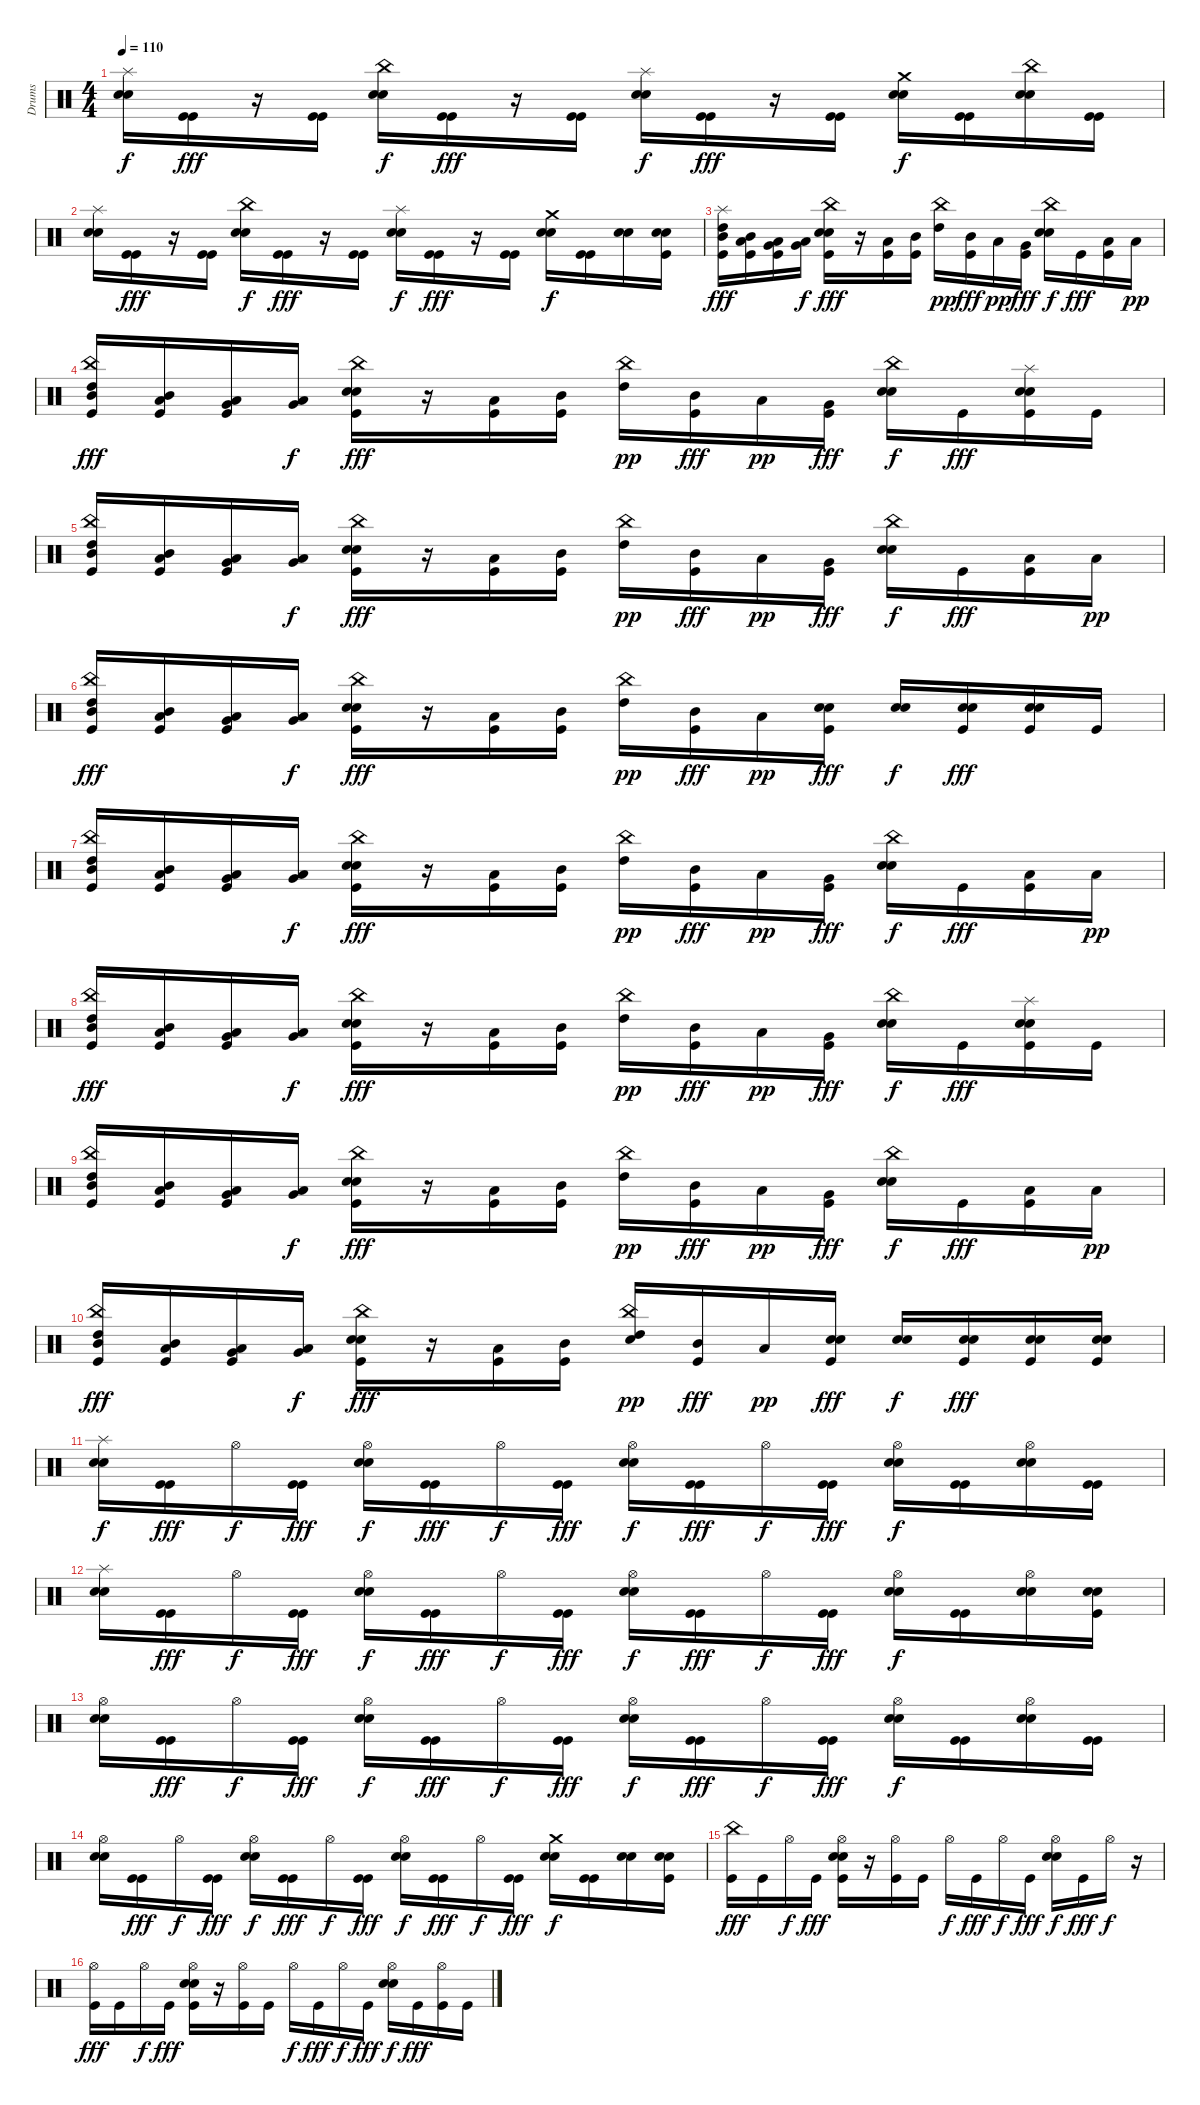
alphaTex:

\track ("Drums" "Drums") {instrument percussion}
\staff {score}
\articulation defaults
\ts (4 4)
\tempo 110
\clef neutral
\ks c
("Splash (hit)" "Snare (hit) 2" "Electric Snare (hit)").16{dy f} ("Kick (hit)" "Kick (hit)").16{dy fff} r.16 ("Kick (hit)" "Kick (hit)").16 ("China (hit)" "Snare (hit) 2" "Electric Snare (hit)").16{dy f} ("Kick (hit)" "Kick (hit)").16{dy fff} r.16 ("Kick (hit)" "Kick (hit)").16 ("Splash (hit)" "Snare (hit) 2" "Electric Snare (hit)").16{dy f} ("Kick (hit)" "Kick (hit)").16{dy fff} r.16 ("Kick (hit)" "Kick (hit)").16 ("Crash medium (hit)" "Snare (hit) 2" "Electric Snare (hit)").16{dy f} ("Kick (hit)" "Kick (hit)").16 ("China (hit)" "Snare (hit) 2" "Electric Snare (hit)").16 ("Kick (hit)" "Kick (hit)").16 |
("Splash (hit)" "Snare (hit) 2" "Electric Snare (hit)").16 ("Kick (hit)" "Kick (hit)").16{dy fff} r.16 ("Kick (hit)" "Kick (hit)").16 ("China (hit)" "Snare (hit) 2" "Electric Snare (hit)").16{dy f} ("Kick (hit)" "Kick (hit)").16{dy fff} r.16 ("Kick (hit)" "Kick (hit)").16 ("Splash (hit)" "Snare (hit) 2" "Electric Snare (hit)").16{dy f} ("Kick (hit)" "Kick (hit)").16{dy fff} r.16 ("Kick (hit)" "Kick (hit)").16 ("Crash medium (hit)" "Snare (hit) 2" "Electric Snare (hit)").16{dy f} ("Kick (hit)" "Kick (hit)").16 ("Snare (hit) 2" "Electric Snare (hit)").16 ("Snare (hit) 2" "Electric Snare (hit)" "Kick (hit)").16 |
("Splash (hit)" "Mid Tom (hit)" "High Tom (hit)" "Kick (hit)").16{dy fff} ("Low Tom (hit)" "Mid Tom (hit)" "Kick (hit)").16 ("Very Low Tom (hit)" "Low Tom (hit)" "Kick (hit)").16 ("Low Floor Tom (hit)" "Very Low Tom (hit)").16{dy f} ("China (hit)" "Electric Snare (hit)" "Snare (hit) 2" "Kick (hit)").16{dy fff} r.16 ("Low Tom (hit)" "Kick (hit)").16 ("Mid Tom (hit)" "Kick (hit)").16 ("China (hit)" "High Tom (hit)").16{dy pp} ("Mid Tom (hit)" "Kick (hit)").16{dy fff} "Low Tom (hit)".16{dy pp} ("Very Low Tom (hit)" "Kick (hit)").16{dy fff} ("China (hit)" "Snare (hit) 2" "Electric Snare (hit)").16{dy f} "Kick (hit)".16{dy fff} ("Low Tom (hit)" "Kick (hit)").16 "Low Tom (hit)".16{dy pp} |
("China (hit)" "Mid Tom (hit)" "High Tom (hit)" "Kick (hit)").16{dy fff} ("Low Tom (hit)" "Mid Tom (hit)" "Kick (hit)").16 ("Very Low Tom (hit)" "Low Tom (hit)" "Kick (hit)").16 ("Low Floor Tom (hit)" "Very Low Tom (hit)").16{dy f} ("China (hit)" "Electric Snare (hit)" "Snare (hit) 2" "Kick (hit)").16{dy fff} r.16 ("Low Tom (hit)" "Kick (hit)").16 ("Mid Tom (hit)" "Kick (hit)").16 ("China (hit)" "High Tom (hit)").16{dy pp} ("Mid Tom (hit)" "Kick (hit)").16{dy fff} "Low Tom (hit)".16{dy pp} ("Very Low Tom (hit)" "Kick (hit)").16{dy fff} ("China (hit)" "Snare (hit) 2" "Electric Snare (hit)").16{dy f} "Kick (hit)".16{dy fff} ("Splash (hit)" "Snare (hit) 2" "Electric Snare (hit)" "Kick (hit)").16 "Kick (hit)".16 |
("China (hit)" "Mid Tom (hit)" "High Tom (hit)" "Kick (hit)").16 ("Low Tom (hit)" "Mid Tom (hit)" "Kick (hit)").16 ("Very Low Tom (hit)" "Low Tom (hit)" "Kick (hit)").16 ("Low Floor Tom (hit)" "Very Low Tom (hit)").16{dy f} ("China (hit)" "Electric Snare (hit)" "Snare (hit) 2" "Kick (hit)").16{dy fff} r.16 ("Low Tom (hit)" "Kick (hit)").16 ("Mid Tom (hit)" "Kick (hit)").16 ("China (hit)" "High Tom (hit)").16{dy pp} ("Mid Tom (hit)" "Kick (hit)").16{dy fff} "Low Tom (hit)".16{dy pp} ("Very Low Tom (hit)" "Kick (hit)").16{dy fff} ("China (hit)" "Snare (hit) 2" "Electric Snare (hit)").16{dy f} "Kick (hit)".16{dy fff} ("Low Tom (hit)" "Kick (hit)").16 "Low Tom (hit)".16{dy pp} |
("China (hit)" "Mid Tom (hit)" "High Tom (hit)" "Kick (hit)").16{dy fff} ("Low Tom (hit)" "Mid Tom (hit)" "Kick (hit)").16 ("Very Low Tom (hit)" "Low Tom (hit)" "Kick (hit)").16 ("Low Floor Tom (hit)" "Very Low Tom (hit)").16{dy f} ("China (hit)" "Electric Snare (hit)" "Snare (hit) 2" "Kick (hit)").16{dy fff} r.16 ("Low Tom (hit)" "Kick (hit)").16 ("Mid Tom (hit)" "Kick (hit)").16 ("China (hit)" "High Tom (hit)").16{dy pp} ("Mid Tom (hit)" "Kick (hit)").16{dy fff} "Low Tom (hit)".16{dy pp} ("Snare (hit) 2" "Electric Snare (hit)" "Kick (hit)").16{dy fff} ("Snare (hit) 2" "Electric Snare (hit)").16{dy f} ("Snare (hit) 2" "Electric Snare (hit)" "Kick (hit)").16{dy fff} ("Snare (hit) 2" "Electric Snare (hit)" "Kick (hit)").16 "Kick (hit)".16 |
("China (hit)" "Mid Tom (hit)" "High Tom (hit)" "Kick (hit)").16 ("Low Tom (hit)" "Mid Tom (hit)" "Kick (hit)").16 ("Very Low Tom (hit)" "Low Tom (hit)" "Kick (hit)").16 ("Low Floor Tom (hit)" "Very Low Tom (hit)").16{dy f} ("China (hit)" "Electric Snare (hit)" "Snare (hit) 2" "Kick (hit)").16{dy fff} r.16 ("Low Tom (hit)" "Kick (hit)").16 ("Mid Tom (hit)" "Kick (hit)").16 ("China (hit)" "High Tom (hit)").16{dy pp} ("Mid Tom (hit)" "Kick (hit)").16{dy fff} "Low Tom (hit)".16{dy pp} ("Very Low Tom (hit)" "Kick (hit)").16{dy fff} ("China (hit)" "Snare (hit) 2" "Electric Snare (hit)").16{dy f} "Kick (hit)".16{dy fff} ("Low Tom (hit)" "Kick (hit)").16 "Low Tom (hit)".16{dy pp} |
("China (hit)" "Mid Tom (hit)" "High Tom (hit)" "Kick (hit)").16{dy fff} ("Low Tom (hit)" "Mid Tom (hit)" "Kick (hit)").16 ("Very Low Tom (hit)" "Low Tom (hit)" "Kick (hit)").16 ("Low Floor Tom (hit)" "Very Low Tom (hit)").16{dy f} ("China (hit)" "Electric Snare (hit)" "Snare (hit) 2" "Kick (hit)").16{dy fff} r.16 ("Low Tom (hit)" "Kick (hit)").16 ("Mid Tom (hit)" "Kick (hit)").16 ("China (hit)" "High Tom (hit)").16{dy pp} ("Mid Tom (hit)" "Kick (hit)").16{dy fff} "Low Tom (hit)".16{dy pp} ("Very Low Tom (hit)" "Kick (hit)").16{dy fff} ("China (hit)" "Snare (hit) 2" "Electric Snare (hit)").16{dy f} "Kick (hit)".16{dy fff} ("Splash (hit)" "Snare (hit) 2" "Electric Snare (hit)" "Kick (hit)").16 "Kick (hit)".16 |
("China (hit)" "Mid Tom (hit)" "High Tom (hit)" "Kick (hit)").16 ("Low Tom (hit)" "Mid Tom (hit)" "Kick (hit)").16 ("Very Low Tom (hit)" "Low Tom (hit)" "Kick (hit)").16 ("Low Floor Tom (hit)" "Very Low Tom (hit)").16{dy f} ("China (hit)" "Electric Snare (hit)" "Snare (hit) 2" "Kick (hit)").16{dy fff} r.16 ("Low Tom (hit)" "Kick (hit)").16 ("Mid Tom (hit)" "Kick (hit)").16 ("China (hit)" "High Tom (hit)").16{dy pp} ("Mid Tom (hit)" "Kick (hit)").16{dy fff} "Low Tom (hit)".16{dy pp} ("Very Low Tom (hit)" "Kick (hit)").16{dy fff} ("China (hit)" "Snare (hit) 2" "Electric Snare (hit)").16{dy f} "Kick (hit)".16{dy fff} ("Low Tom (hit)" "Kick (hit)").16 "Low Tom (hit)".16{dy pp} |
("China (hit)" "Mid Tom (hit)" "High Tom (hit)" "Kick (hit)").16{dy fff} ("Low Tom (hit)" "Mid Tom (hit)" "Kick (hit)").16 ("Very Low Tom (hit)" "Low Tom (hit)" "Kick (hit)").16 ("Low Floor Tom (hit)" "Very Low Tom (hit)").16{dy f} ("China (hit)" "Electric Snare (hit)" "Snare (hit) 2" "Kick (hit)").16{dy fff} r.16 ("Low Tom (hit)" "Kick (hit)").16 ("Mid Tom (hit)" "Kick (hit)").16 ("China (hit)" "High Tom (hit)" "Snare (hit) 2").16{dy pp} ("Mid Tom (hit)" "Kick (hit)").16{dy fff} "Low Tom (hit)".16{dy pp} ("Snare (hit) 2" "Electric Snare (hit)" "Kick (hit)").16{dy fff} ("Snare (hit) 2" "Electric Snare (hit)").16{dy f} ("Snare (hit) 2" "Electric Snare (hit)" "Kick (hit)").16{dy fff} ("Snare (hit) 2" "Electric Snare (hit)" "Kick (hit)").16 ("Snare (hit) 2" "Electric Snare (hit)" "Kick (hit)").16 |
("Splash (hit)" "Snare (hit) 2" "Electric Snare (hit)").16{dy f} ("Kick (hit)" "Kick (hit)").16{dy fff} "Hi-Hat (open)".16{dy f} ("Kick (hit)" "Kick (hit)").16{dy fff} ("Hi-Hat (open)" "Snare (hit) 2" "Electric Snare (hit)").16{dy f} ("Kick (hit)" "Kick (hit)").16{dy fff} "Hi-Hat (open)".16{dy f} ("Kick (hit)" "Kick (hit)").16{dy fff} ("Hi-Hat (open)" "Snare (hit) 2" "Electric Snare (hit)").16{dy f} ("Kick (hit)" "Kick (hit)").16{dy fff} "Hi-Hat (open)".16{dy f} ("Kick (hit)" "Kick (hit)").16{dy fff} ("Hi-Hat (open)" "Snare (hit) 2" "Electric Snare (hit)").16{dy f} ("Kick (hit)" "Kick (hit)").16 ("Hi-Hat (open)" "Snare (hit) 2" "Electric Snare (hit)").16 ("Kick (hit)" "Kick (hit)").16 |
("Splash (hit)" "Snare (hit) 2" "Electric Snare (hit)").16 ("Kick (hit)" "Kick (hit)").16{dy fff} "Hi-Hat (open)".16{dy f} ("Kick (hit)" "Kick (hit)").16{dy fff} ("Hi-Hat (open)" "Snare (hit) 2" "Electric Snare (hit)").16{dy f} ("Kick (hit)" "Kick (hit)").16{dy fff} "Hi-Hat (open)".16{dy f} ("Kick (hit)" "Kick (hit)").16{dy fff} ("Hi-Hat (open)" "Snare (hit) 2" "Electric Snare (hit)").16{dy f} ("Kick (hit)" "Kick (hit)").16{dy fff} "Hi-Hat (open)".16{dy f} ("Kick (hit)" "Kick (hit)").16{dy fff} ("Hi-Hat (open)" "Snare (hit) 2" "Electric Snare (hit)").16{dy f} ("Kick (hit)" "Kick (hit)").16 ("Hi-Hat (open)" "Snare (hit) 2" "Electric Snare (hit)").16 ("Snare (hit) 2" "Electric Snare (hit)" "Kick (hit)").16 |
("Hi-Hat (open)" "Snare (hit) 2" "Electric Snare (hit)").16 ("Kick (hit)" "Kick (hit)").16{dy fff} "Hi-Hat (open)".16{dy f} ("Kick (hit)" "Kick (hit)").16{dy fff} ("Hi-Hat (open)" "Snare (hit) 2" "Electric Snare (hit)").16{dy f} ("Kick (hit)" "Kick (hit)").16{dy fff} "Hi-Hat (open)".16{dy f} ("Kick (hit)" "Kick (hit)").16{dy fff} ("Hi-Hat (open)" "Snare (hit) 2" "Electric Snare (hit)").16{dy f} ("Kick (hit)" "Kick (hit)").16{dy fff} "Hi-Hat (open)".16{dy f} ("Kick (hit)" "Kick (hit)").16{dy fff} ("Hi-Hat (open)" "Snare (hit) 2" "Electric Snare (hit)").16{dy f} ("Kick (hit)" "Kick (hit)").16 ("Hi-Hat (open)" "Snare (hit) 2" "Electric Snare (hit)").16 ("Kick (hit)" "Kick (hit)").16 |
("Hi-Hat (open)" "Snare (hit) 2" "Electric Snare (hit)").16 ("Kick (hit)" "Kick (hit)").16{dy fff} "Hi-Hat (open)".16{dy f} ("Kick (hit)" "Kick (hit)").16{dy fff} ("Hi-Hat (open)" "Snare (hit) 2" "Electric Snare (hit)").16{dy f} ("Kick (hit)" "Kick (hit)").16{dy fff} "Hi-Hat (open)".16{dy f} ("Kick (hit)" "Kick (hit)").16{dy fff} ("Hi-Hat (open)" "Snare (hit) 2" "Electric Snare (hit)").16{dy f} ("Kick (hit)" "Kick (hit)").16{dy fff} "Hi-Hat (open)".16{dy f} ("Kick (hit)" "Kick (hit)").16{dy fff} ("Crash medium (hit)" "Snare (hit) 2" "Electric Snare (hit)").16{dy f} ("Kick (hit)" "Kick (hit)").16 ("Snare (hit) 2" "Electric Snare (hit)").16 ("Snare (hit) 2" "Electric Snare (hit)" "Kick (hit)").16 |
("China (hit)" "Kick (hit)").16{dy fff} "Kick (hit)".16 "Hi-Hat (open)".16{dy f} "Kick (hit)".16{dy fff} ("Hi-Hat (open)" "Electric Snare (hit)" "Snare (hit) 2" "Kick (hit)").16 r.16 ("Hi-Hat (open)" "Kick (hit)").16 "Kick (hit)".16 "Hi-Hat (open)".16{dy f} "Kick (hit)".16{dy fff} "Hi-Hat (open)".16{dy f} "Kick (hit)".16{dy fff} ("Hi-Hat (open)" "Snare (hit) 2" "Electric Snare (hit)").16{dy f} "Kick (hit)".16{dy fff} "Hi-Hat (open)".16{dy f} r.16 |
("Hi-Hat (open)" "Kick (hit)").16{dy fff} "Kick (hit)".16 "Hi-Hat (open)".16{dy f} "Kick (hit)".16{dy fff} ("Hi-Hat (open)" "Electric Snare (hit)" "Snare (hit) 2" "Kick (hit)").16 r.16 ("Hi-Hat (open)" "Kick (hit)").16 "Kick (hit)".16 "Hi-Hat (open)".16{dy f} "Kick (hit)".16{dy fff} "Hi-Hat (open)".16{dy f} "Kick (hit)".16{dy fff} ("Hi-Hat (open)" "Snare (hit) 2" "Electric Snare (hit)").16{dy f} "Kick (hit)".16{dy fff} ("Hi-Hat (open)" "Kick (hit)").16 "Kick (hit)".16
